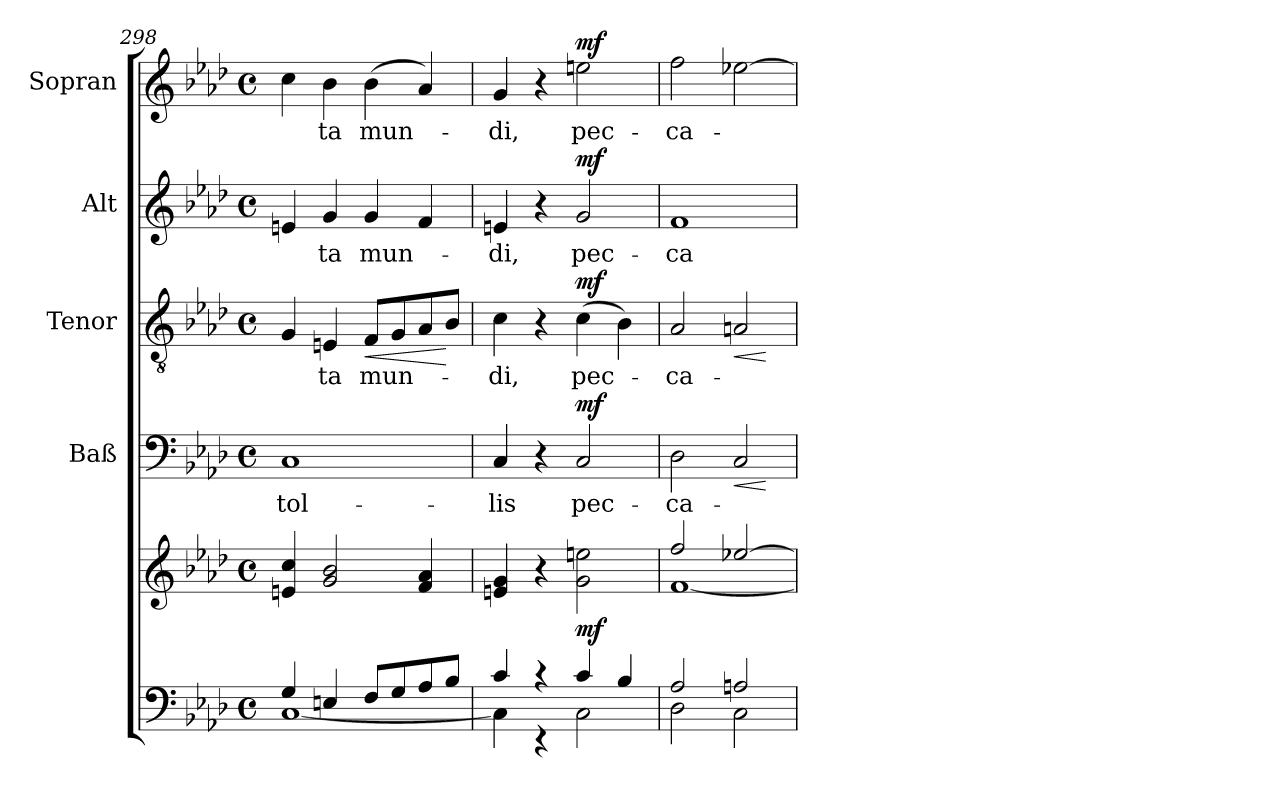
**kern	**kern	**dynam	**kern	**text	**dynam	**kern	**text	**dynam	**kern	**text	**dynam	**kern	**text	**dynam
*part5	*part5	*part5	*part4	*part4	*part4	*part3	*part3	*part3	*part2	*part2	*part2	*part1	*part1	*part1
*staff6	*staff5	*staff5/6	*staff4	*staff4	*staff4	*staff3	*staff3	*staff3	*staff2	*staff2	*staff2	*staff1	*staff1	*staff1
*	*	*	*I"Baß	*	*	*I"Tenor	*	*	*I"Alt	*	*	*I"Sopran	*	*
*	*	*	*I'Baß	*	*	*I'Ten	*	*	*I'Alt	*	*	*I'Sop	*	*
*clefF4	*clefG2	*	*clefF4	*	*	*clefGv2	*	*	*clefG2	*	*	*clefG2	*	*
*k[b-e-a-d-]	*k[b-e-a-d-]	*	*k[b-e-a-d-]	*	*	*k[b-e-a-d-]	*	*	*k[b-e-a-d-]	*	*	*k[b-e-a-d-]	*	*
*A-:	*A-:	*	*A-:	*	*	*A-:	*	*	*A-:	*	*	*A-:	*	*
*M4/4	*M4/4	*	*M4/4	*	*	*M4/4	*	*	*M4/4	*	*	*M4/4	*	*
*met(c)	*met(c)	*	*met(c)	*	*	*met(c)	*	*	*met(c)	*	*	*met(c)	*	*
=298	=298	=298	=298	=298	=298	=298	=298	=298	=298	=298	=298	=298	=298	=298
*^	*	*	*	*	*	*	*	*	*	*	*	*	*	*
!	!	!	!	!	!LO:LY:b	!	!	!	!	!	!	!	!	!	!
4G/	[<1C	4en/ 4cc/	.	1C	tol-	.	4G/	.	.	4en/	.	.	4cc\	.	.
!	!	!	!	!	!	!	!	!LO:LY:b	!	!	!LO:LY:b	!	!	!LO:LY:b	!
4En/	.	2g/ 2b-/	.	.	.	.	4En/	-ta	.	4g/	-ta	.	4b-\	-ta	.
!	!	!	!	!	!	!	!	!LO:LY:b	!LO:HP:b	!	!LO:LY:b	!	!	!LO:LY:b	!
8F/L	.	.	.	.	.	.	8F/L	mun-	<	4g/	mun-	.	(>4b-\	mun-	.
8G/	.	.	.	.	.	.	8G/	.	.	.	.	.	.	.	.
8A-/	.	4f/ 4a-/	.	.	.	.	8A-/	.	.	4f/	.	.	4a-/)	.	.
8B-/J	.	.	.	.	.	.	8B-/J	.	[	.	.	.	.	.	.
=299	=299	=299	=299	=299	=299	=299	=299	=299	=299	=299	=299	=299	=299	=299	=299
!	!	!	!	!	!LO:LY:b	!	!	!LO:LY:b	!	!	!LO:LY:b	!	!	!LO:LY:b	!
4c/	4C\]	4en/ 4g/	.	4C/	-lis	.	4c\	-di,	.	4en/	-di,	.	4g/	-di,	.
4rc	4rEE	4r	.	4r	.	.	4r	.	.	4r	.	.	4r	.	.
!	!	!	!LO:DY:b	!	!LO:LY:b	!LO:DY:a	!	!LO:LY:b	!LO:DY:a	!	!LO:LY:b	!LO:DY:a	!	!LO:LY:b	!LO:DY:a
4c/	2C\	2g\ 2een\	mf	2C/	pec-	mf	(>4c\	pec-	mf	2g/	pec-	mf	2een\	pec-	mf
4B-/	.	.	.	.	.	.	4B-\)	.	.	.	.	.	.	.	.
=300	=300	=300	=300	=300	=300	=300	=300	=300	=300	=300	=300	=300	=300	=300	=300
*	*	*^	*	*	*	*	*	*	*	*	*	*	*	*	*
!	!	!	!	!	!	!LO:LY:b	!	!	!LO:LY:b	!	!	!LO:LY:b	!	!	!LO:LY:b	!
2A-/	2D-\	2ff/	[<1f	.	2D-\	-ca-	.	2A-/	-ca-	.	1f	-ca-	.	2ff\	-ca-	.
!	!	!	!	!	!	!	!LO:HP:b	!	!	!LO:HP:b	!	!	!	!	!	!
2An/	2C\	[>2ee-X/	.	.	2C/	.	<	2An/	.	<	.	.	.	[2ee-X\	.	.
*v	*v	*	*	*	*	*	*	*	*	*	*	*	*	*	*	*
*	*v	*v	*	*	*	*	*	*	*	*	*	*	*	*	*
.	.	.	.	.	[	.	.	[	.	.	.	.	.	.
=	=	=	=	=	=	=	=	=	=	=	=	=	=	=
*-	*-	*-	*-	*-	*-	*-	*-	*-	*-	*-	*-	*-	*-	*-
